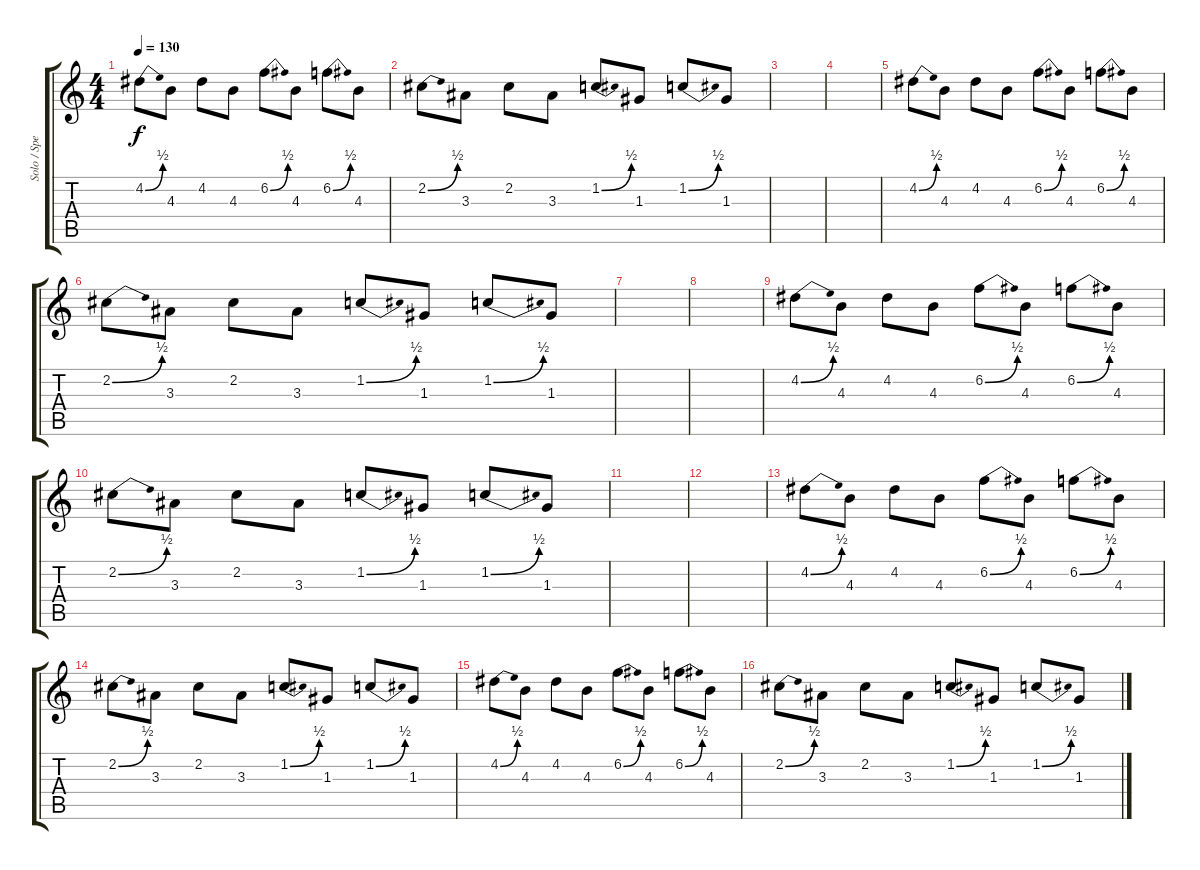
\track ("Solo / Special" "Solo / Spe") {mute instrument overdrivenguitar}
\staff {score tabs}
\tuning (E4 B3 G3 D3 A2 E2) {hide}
\ts (4 4)
\tempo 130
\clef g2
\ks c
4.2{be (bend 0 0 60 2)}.8{dy f} 4.3.8 4.2.8 4.3.8 6.2{be (bend 0 0 60 2)}.8 4.3.8 6.2{be (bend 0 0 60 2)}.8 4.3.8 |
2.2{be (bend 0 0 60 2)}.8 3.3.8 2.2.8 3.3.8 1.2{be (bend 0 0 60 2)}.8 1.3.8 1.2{be (bend 0 0 60 2)}.8 1.3.8 |
|
|
4.2{be (bend 0 0 60 2)}.8 4.3.8 4.2.8 4.3.8 6.2{be (bend 0 0 60 2)}.8 4.3.8 6.2{be (bend 0 0 60 2)}.8 4.3.8 |
2.2{be (bend 0 0 60 2)}.8 3.3.8 2.2.8 3.3.8 1.2{be (bend 0 0 60 2)}.8 1.3.8 1.2{be (bend 0 0 60 2)}.8 1.3.8 |
|
|
4.2{be (bend 0 0 60 2)}.8 4.3.8 4.2.8 4.3.8 6.2{be (bend 0 0 60 2)}.8 4.3.8 6.2{be (bend 0 0 60 2)}.8 4.3.8 |
2.2{be (bend 0 0 60 2)}.8 3.3.8 2.2.8 3.3.8 1.2{be (bend 0 0 60 2)}.8 1.3.8 1.2{be (bend 0 0 60 2)}.8 1.3.8 |
|
|
4.2{be (bend 0 0 60 2)}.8 4.3.8 4.2.8 4.3.8 6.2{be (bend 0 0 60 2)}.8 4.3.8 6.2{be (bend 0 0 60 2)}.8 4.3.8 |
2.2{be (bend 0 0 60 2)}.8 3.3.8 2.2.8 3.3.8 1.2{be (bend 0 0 60 2)}.8 1.3.8 1.2{be (bend 0 0 60 2)}.8 1.3.8 |
4.2{be (bend 0 0 60 2)}.8 4.3.8 4.2.8 4.3.8 6.2{be (bend 0 0 60 2)}.8 4.3.8 6.2{be (bend 0 0 60 2)}.8 4.3.8 |
2.2{be (bend 0 0 60 2)}.8 3.3.8 2.2.8 3.3.8 1.2{be (bend 0 0 60 2)}.8 1.3.8 1.2{be (bend 0 0 60 2)}.8 1.3.8
